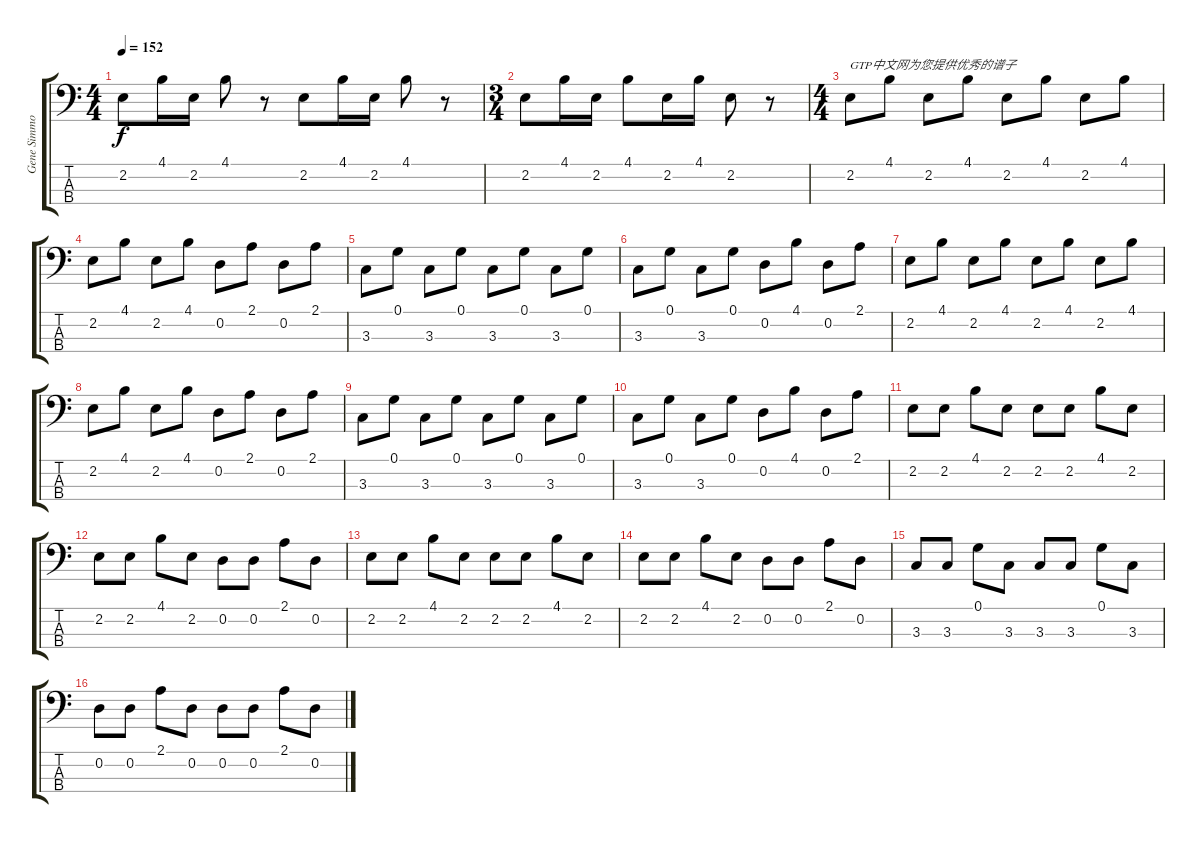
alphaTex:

\track ("Gene Simmons" "Gene Simmo") {instrument electricbassfinger}
\staff {score tabs}
\tuning (G2 D2 A1 E1) {hide}
\ts (4 4)
\tempo 152
\clef f4
\ks c
2.2.8{dy f instrument electricbassfinger} 4.1.16 2.2.16 4.1.8 r.8 2.2.8 4.1.16 2.2.16 4.1.8 r.8 |
\ts (3 4)
2.2.8 4.1.16 2.2.16 4.1.8 2.2.16 4.1.16 2.2.8 r.8 |
\ts (4 4)
2.2.8{txt "GTP中文网为您提供优秀的谱子"} 4.1.8 2.2.8 4.1.8 2.2.8 4.1.8 2.2.8 4.1.8 |
2.2.8 4.1.8 2.2.8 4.1.8 0.2.8 2.1.8 0.2.8 2.1.8 |
3.3.8 0.1.8 3.3.8 0.1.8 3.3.8 0.1.8 3.3.8 0.1.8 |
3.3.8 0.1.8 3.3.8 0.1.8 0.2.8 4.1.8 0.2.8 2.1.8 |
2.2.8 4.1.8 2.2.8 4.1.8 2.2.8 4.1.8 2.2.8 4.1.8 |
2.2.8 4.1.8 2.2.8 4.1.8 0.2.8 2.1.8 0.2.8 2.1.8 |
3.3.8 0.1.8 3.3.8 0.1.8 3.3.8 0.1.8 3.3.8 0.1.8 |
3.3.8 0.1.8 3.3.8 0.1.8 0.2.8 4.1.8 0.2.8 2.1.8 |
2.2.8 2.2.8 4.1.8 2.2.8 2.2.8 2.2.8 4.1.8 2.2.8 |
2.2.8 2.2.8 4.1.8 2.2.8 0.2.8 0.2.8 2.1.8 0.2.8 |
2.2.8 2.2.8 4.1.8 2.2.8 2.2.8 2.2.8 4.1.8 2.2.8 |
2.2.8 2.2.8 4.1.8 2.2.8 0.2.8 0.2.8 2.1.8 0.2.8 |
3.3.8 3.3.8 0.1.8 3.3.8 3.3.8 3.3.8 0.1.8 3.3.8 |
0.2.8 0.2.8 2.1.8 0.2.8 0.2.8 0.2.8 2.1.8 0.2.8
